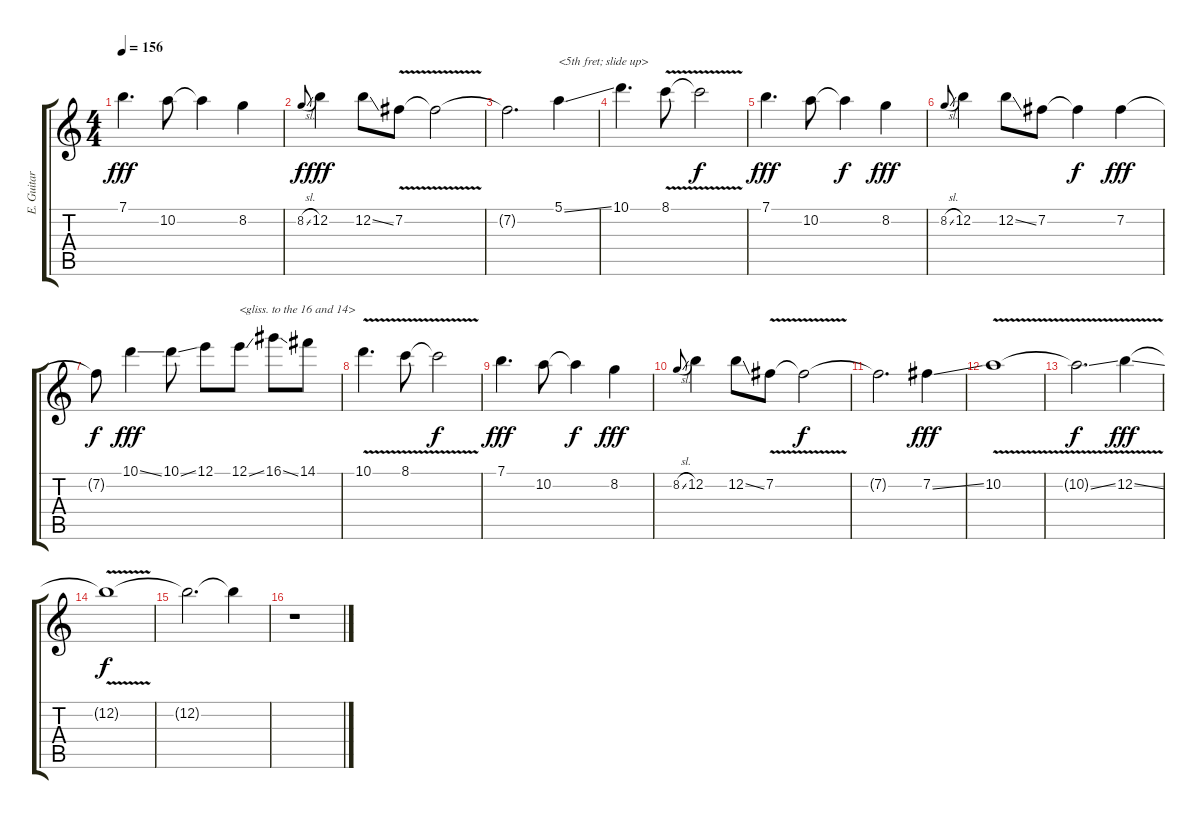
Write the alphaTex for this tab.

\track ("E. Guitar I" "E. Guitar ") {instrument overdrivenguitar}
\staff {score tabs}
\tuning (E4 B3 G3 D3 A2 E2) {hide}
\ts (4 4)
\tempo 156
\clef g2
\ks c
7.1.4{d dy fff} 10.2.8 10.2{t}.4 8.2.4 |
8.2{sl}.8{gr onbeat dy f} 12.2.4{dy fff} 12.2{ss}.8 7.2{v}.8 7.2{t}.2 |
7.2{t}.2{d} 5.1{ss}.4{txt "<5th fret; slide up>"} |
10.1.4{d} 8.1{v}.8 8.1{t}.2{dy f} |
7.1.4{d dy fff} 10.2.8 10.2{t}.4{dy f} 8.2.4{dy fff} |
8.2{sl}.8{gr onbeat} 12.2.4 12.2{ss}.8 7.2.8 7.2{t}.4{dy f} 7.2.4{dy fff} |
7.2{t}.8{dy f} 10.1{ss}.4{dy fff} 10.1{ss}.8 12.1.8 12.1{ss}.8{txt "<gliss. to the 16 and 14>"} 16.1{ss}.8 14.1.8 |
10.1{v}.4{d} 8.1{v}.8 8.1{t}.2{dy f} |
7.1.4{d dy fff} 10.2.8 10.2{t}.4{dy f} 8.2.4{dy fff} |
8.2{sl}.8{gr onbeat} 12.2.4 12.2{ss}.8 7.2{v}.8 7.2{t}.2{dy f} |
7.2{t}.2{d} 7.2{ss}.4{dy fff} |
10.2{v}.1 |
10.2{ss t}.2{d dy f} 12.2{v ss}.4{dy fff} |
12.2{t}.1{dy f} |
12.2{t}.2{d} 12.2{t}.4 |
r.1
